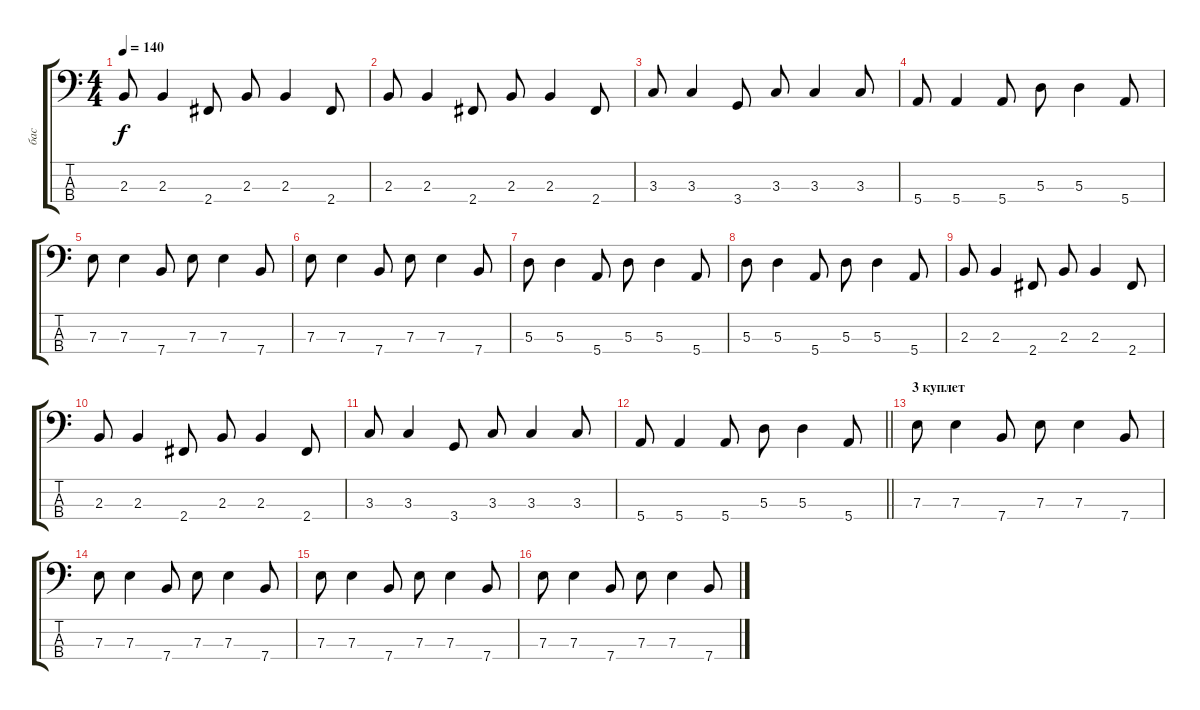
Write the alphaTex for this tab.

\track ("бас" "бас") {instrument electricbassfinger}
\staff {score tabs}
\tuning (G2 D2 A1 E1) {hide}
\ts (4 4)
\tempo 140
\clef f4
\ks c
2.3.8{dy f} 2.3.4 2.4.8 2.3.8 2.3.4 2.4.8 |
2.3.8 2.3.4 2.4.8 2.3.8 2.3.4 2.4.8 |
3.3.8 3.3.4 3.4.8 3.3.8 3.3.4 3.3.8 |
5.4.8 5.4.4 5.4.8 5.3.8 5.3.4 5.4.8 |
7.3.8 7.3.4 7.4.8 7.3.8 7.3.4 7.4.8 |
7.3.8 7.3.4 7.4.8 7.3.8 7.3.4 7.4.8 |
5.3.8 5.3.4 5.4.8 5.3.8 5.3.4 5.4.8 |
5.3.8 5.3.4 5.4.8 5.3.8 5.3.4 5.4.8 |
2.3.8 2.3.4 2.4.8 2.3.8 2.3.4 2.4.8 |
2.3.8 2.3.4 2.4.8 2.3.8 2.3.4 2.4.8 |
3.3.8 3.3.4 3.4.8 3.3.8 3.3.4 3.3.8 |
\barLineRight lightlight
5.4.8 5.4.4 5.4.8 5.3.8 5.3.4 5.4.8 |
\section ("" "3 куплет")
7.3.8 7.3.4 7.4.8 7.3.8 7.3.4 7.4.8 |
7.3.8 7.3.4 7.4.8 7.3.8 7.3.4 7.4.8 |
7.3.8 7.3.4 7.4.8 7.3.8 7.3.4 7.4.8 |
7.3.8 7.3.4 7.4.8 7.3.8 7.3.4 7.4.8
